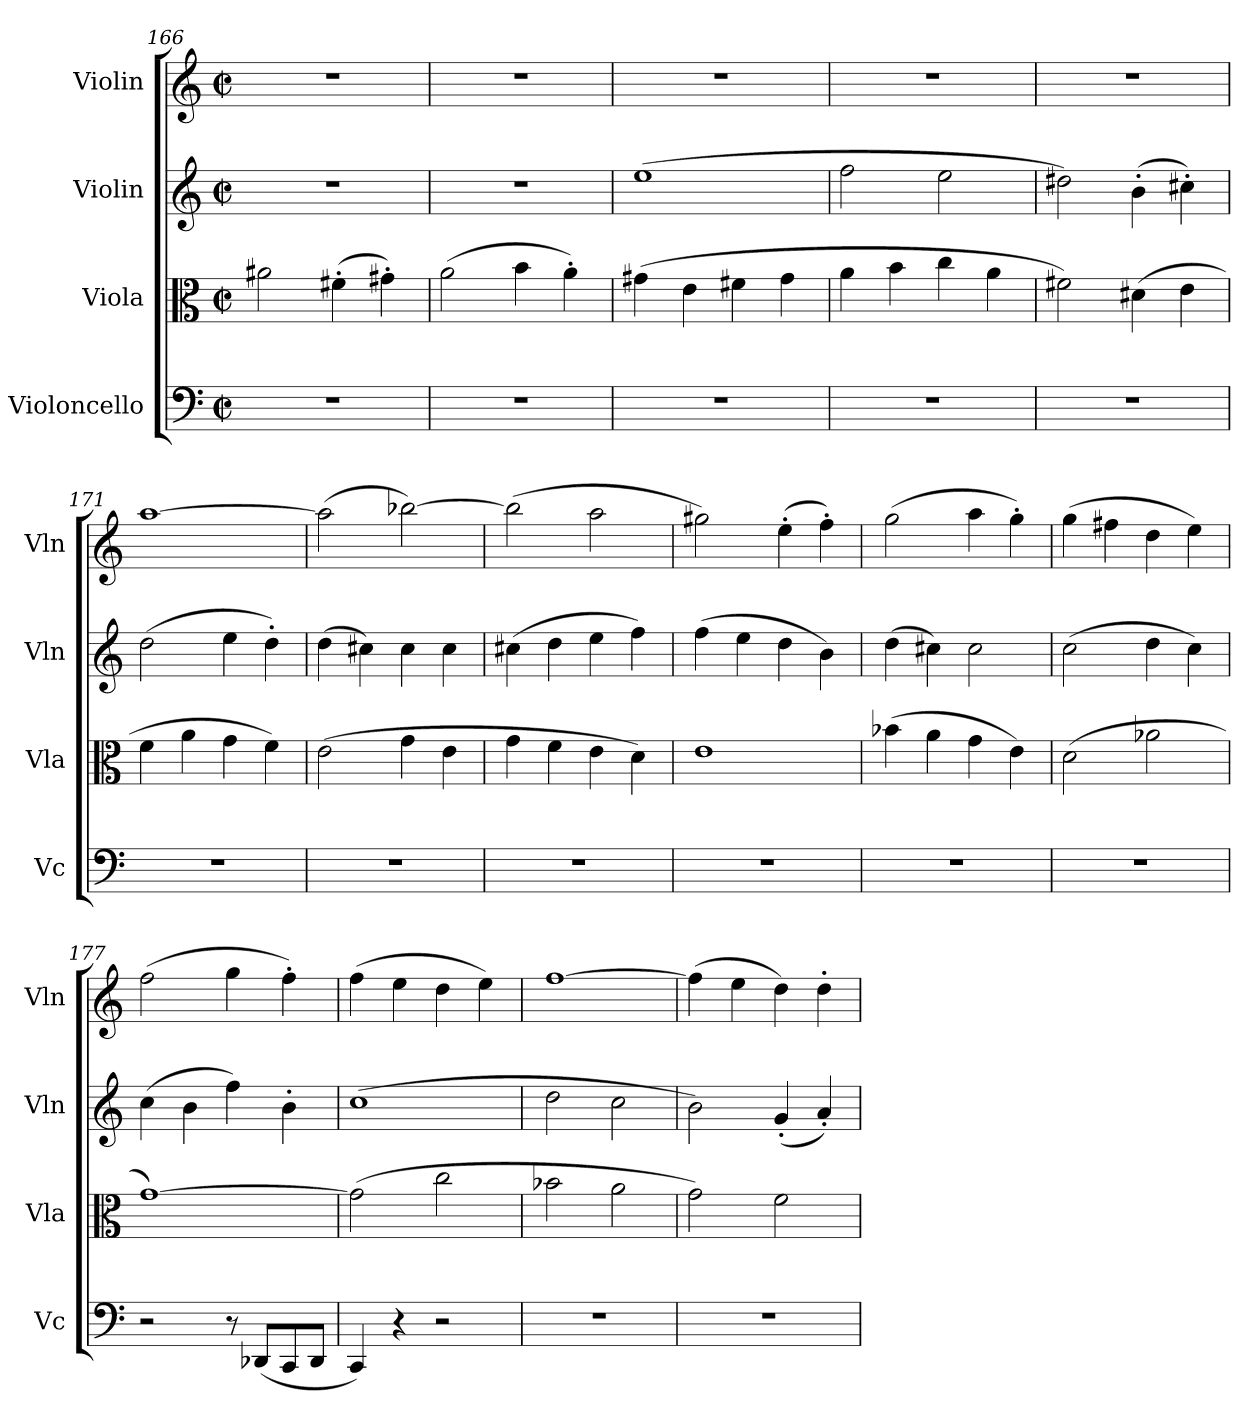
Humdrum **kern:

**kern	**kern	**kern	**kern
*part4	*part3	*part2	*part1
*staff4	*staff3	*staff2	*staff1
*I"Violoncello	*I"Viola	*I"Violin	*I"Violin
*I'Vc	*I'Vla	*I'Vln	*I'Vln
*clefF4	*clefC3	*clefG2	*clefG2
*k[]	*k[]	*k[]	*k[]
*M2/2	*M2/2	*M2/2	*M2/2
*met(c|)	*met(c|)	*met(c|)	*met(c|)
=166	=166	=166	=166
1r	2a#X\	1r	1r
.	(4f#X'\	.	.
.	4g#X'\)	.	.
=167	=167	=167	=167
1r	(2a\	1r	1r
.	4b\	.	.
.	4a'\)	.	.
=168	=168	=168	=168
1r	(4g#X\	(1ee	1r
.	4e\	.	.
.	4f#X\	.	.
.	4g#\	.	.
=169	=169	=169	=169
1r	4a\	2ff\	1r
.	4b\	.	.
.	4cc\	2ee\	.
.	4a\	.	.
=170	=170	=170	=170
1r	2f#X\)	2dd#X\)	1r
.	(4d#X\	(4b'\	.
.	4e\	4cc#X'\)	.
=171	=171	=171	=171
1r	4f\	(2dd\	[1aa
.	4a\	.	.
.	4g\	4ee\	.
.	4f\)	4dd'\)	.
=172	=172	=172	=172
1r	(2e\	(4dd\	(2aa\]
.	.	4cc#X\)	.
.	4g\	4cc#\	[2bb-X\)
.	4e\	4cc#\	.
=173	=173	=173	=173
1r	4g\	(4cc#X\	(2bb-\]
.	4f\	4dd\	.
.	4e\	4ee\	2aa\
.	4d\)	4ff\)	.
=174	=174	=174	=174
1r	1e	(4ff\	2gg#X\)
.	.	4ee\	.
.	.	4dd\	(4ee'\
.	.	4b\)	4ff'\)
=175	=175	=175	=175
1r	(4b-X\	(4dd\	(2gg\
.	4a\	4cc#X\)	.
.	4g\	2cc#\	4aa\
.	4e\)	.	4gg'\)
=176	=176	=176	=176
1r	(2d\	(2cc\	(4gg\
.	.	.	4ff#X\
.	2a-X\	4dd\	4dd\
.	.	4cc\)	4ee\)
!!LO:LB:g=z
=177	=177	=177	=177
2r	[1g)	(4cc\	(2ff\
.	.	4b\	.
8r	.	4ff\)	4gg\
(8DD-X/L	.	.	.
8CC/	.	4b'\	4ff'\)
8DD-/J	.	.	.
=178	=178	=178	=178
4CC/)	(2g\]	(1cc	(4ff\
4r	.	.	4ee\
2r	2cc\	.	4dd\
.	.	.	4ee\)
=179	=179	=179	=179
1r	2b-X\	2dd\	[1ff
.	2a\	2cc\	.
=180	=180	=180	=180
1r	2g\)	2b\)	(4ff\]
.	.	.	4ee\
.	2f\	(4g'/	4dd\)
.	.	4a'/)	4dd'\
=	=	=	=
*-	*-	*-	*-
